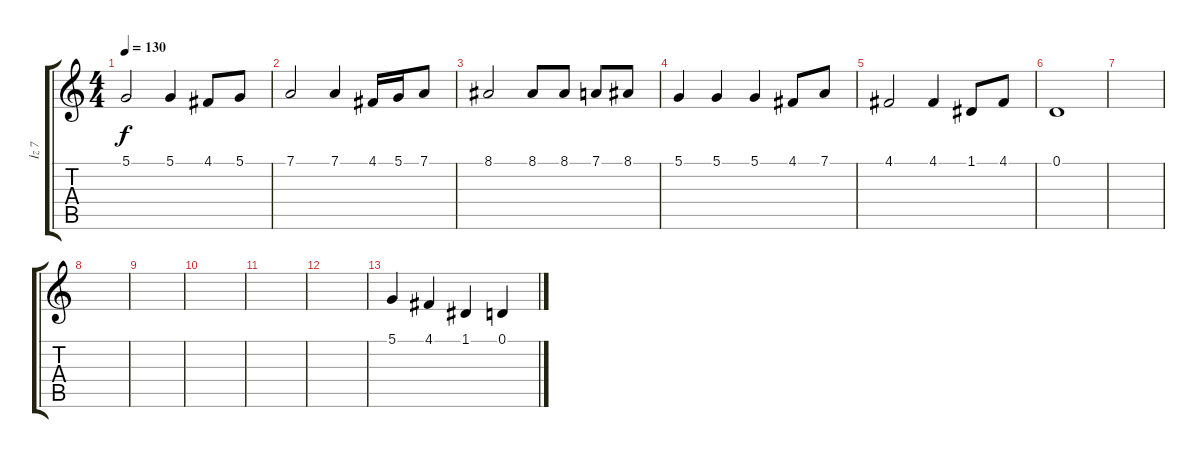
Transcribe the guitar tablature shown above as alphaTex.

\track ("İz 7" "İz 7") {instrument synthvoice}
\staff {score tabs}
\tuning (D4 A3 F3 C3 G2 D2) {hide}
\ts (4 4)
\tempo 130
\clef g2
\ks c
5.1.2{dy f} 5.1.4 4.1.8 5.1.8 |
7.1.2 7.1.4 4.1.16 5.1.16 7.1.8 |
8.1.2 8.1.8 8.1.8 7.1.8 8.1.8 |
5.1.4 5.1.4 5.1.4 4.1.8 7.1.8 |
4.1.2 4.1.4 1.1.8 4.1.8 |
0.1.1 |
|
|
|
|
|
|
5.1.4 4.1.4 1.1.4 0.1.4
